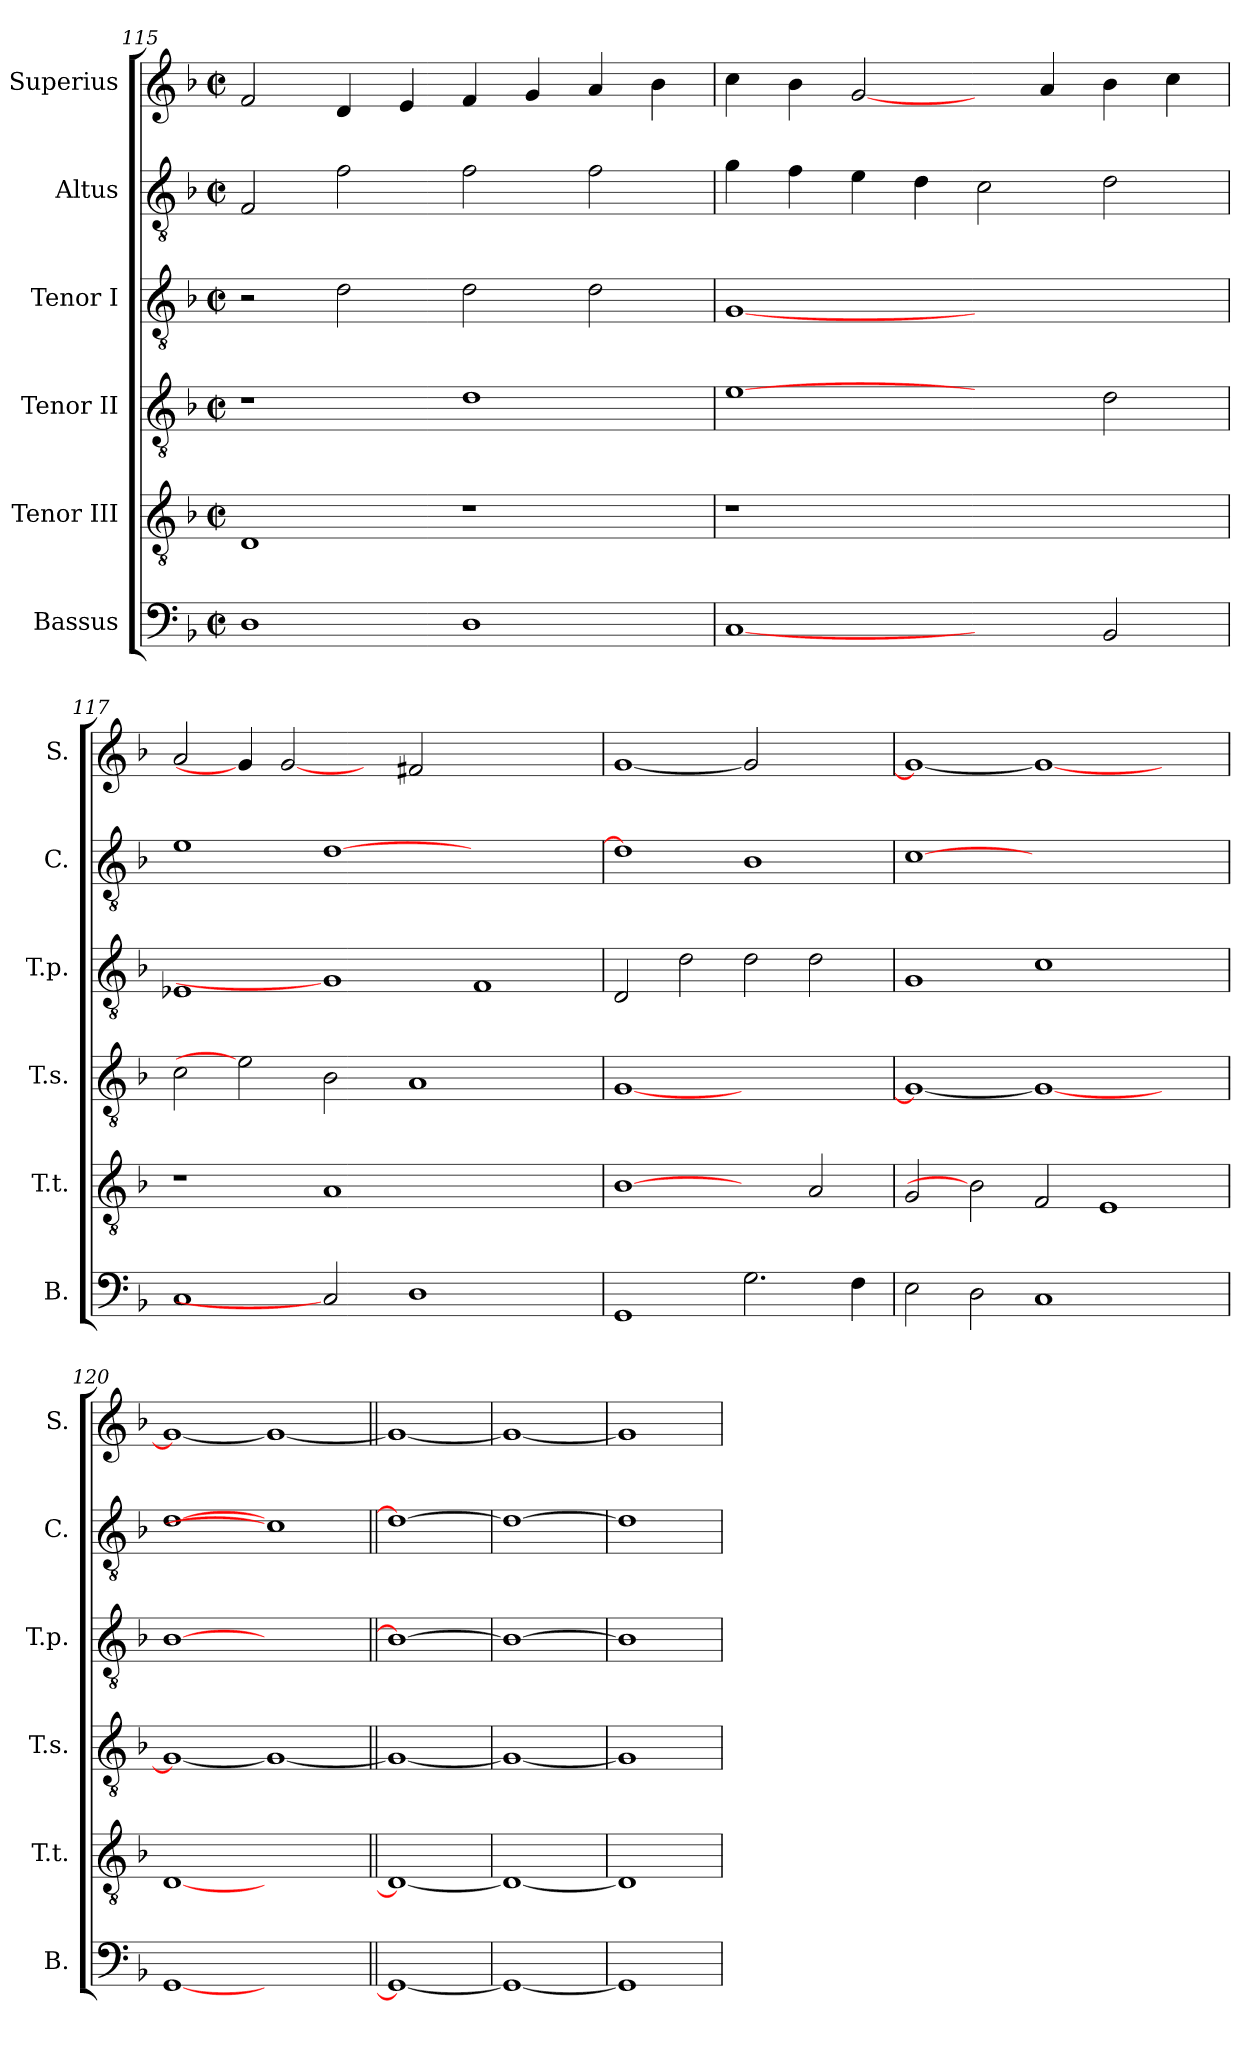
**kern	**kern	**kern	**kern	**kern	**kern
*part6	*part5	*part4	*part3	*part2	*part1
*staff6	*staff5	*staff4	*staff3	*staff2	*staff1
*I"Bassus	*I"Tenor III	*I"Tenor II	*I"Tenor I	*I"Altus	*I"Superius
*I'B.	*I'T.t.	*I'T.s.	*I'T.p.	*I'C.	*I'S.
*clefF4	*clefGv2	*clefGv2	*clefGv2	*clefGv2	*clefG2
*	*ITrd7c12	*ITrd7c12	*ITrd7c12	*ITrd7c12	*
*k[b-]	*k[b-]	*k[b-]	*k[b-]	*k[b-]	*k[b-]
*F:	*F:	*F:	*F:	*F:	*F:
*M2/2	*M2/2	*M2/2	*M2/2	*M2/2	*M2/2
*met(c|)	*met(c|)	*met(c|)	*met(c|)	*met(c|)	*met(c|)
=115	=115	=115	=115	=115	=115
1Di	1DDi	1r	2r	2FFi/	2fi/
.	.	.	2Di\	2Fi\	4di/
.	.	.	.	.	4ei/
1Di	1r	1Di	2Di\	2Fi\	4fi/
.	.	.	.	.	4gi/
.	.	.	2Di\	2Fi\	4ai/
.	.	.	.	.	4b-i\
=116	=116	=116	=116	=116	=116
!	!LO:N:vis=1	!	!	!	!
[1Ci	1r	[1Ei	[1GGi	4Gi\	4cci\
.	.	.	.	4Fi\	4b-i\
.	.	.	.	4Ei\	[2gi/
.	.	.	.	4Di\	.
2ryy	1ryy	2ryy	1ryy	2Ci\	4ryy
.	.	.	.	.	4ai/
2BB-i/	.	2Di\	.	2Di\	4b-i\
.	.	.	.	.	4cci\
!!LO:LB:g=z
=117	=117	=117	=117	=117	=117
1Ci	1r	2Ci\	1EE-Xi	1Ei	2ai/
.	.	2Ei]	.	.	4gi/]
.	.	.	.	.	[2gi
2Ci]	1AAi	2BB-i\	1GGi]	[>1Di	.
.	.	.	.	.	4ryy
1Di	.	1AAi	.	.	2f#Xi/
.	1ryy	.	1FFi	1ryy	1ryy
2ryy	.	2ryy	.	.	.
=118	=118	=118	=118	=118	=118
1GGi	[1BB-i	[<1GGi	2DDi/	1Di]	[<1gi
.	.	.	2Di\	.	.
2.Gi\	2ryy	1ryy	2Di\	1BB-i	2gi]
.	2AAi/	.	2Di\	.	2ryy
4Fi\	.	.	.	.	.
=119	=119	=119	=119	=119	=119
2Ei\	2GGi/	1GGi_<	1GGi	[1Ci	1gi_<
2Di\	2BB-i]	.	.	.	.
1Ci	2FFi/	1GGi_	1Ci	1.ryy	1gi_
.	1EEi	.	.	.	.
2ryy	.	2ryy	2ryy	.	2ryy
=120	=120	=120	=120	=120	=120
[1GGi	[1DDi	1GGi_<	[1BB-i	[1Di	1gi_<
1ryy	1ryy	1GGi_	1ryy	1Ci]	1gi_
=121||	=121||	=121||	=121||	=121||	=121||
1GGi_	1DDi_	1GGi_	1BB-i_	1Di_	1gi_
=122	=122	=122	=122	=122	=122
1GGi_	1DDi_	1GGi_	1BB-i_	1Di_	1gi_
=123	=123	=123	=123	=123	=123
1GGi]	1DDi]	1GGi]	1BB-i]	1Di]	1gi]
=	=	=	=	=	=
*-	*-	*-	*-	*-	*-
